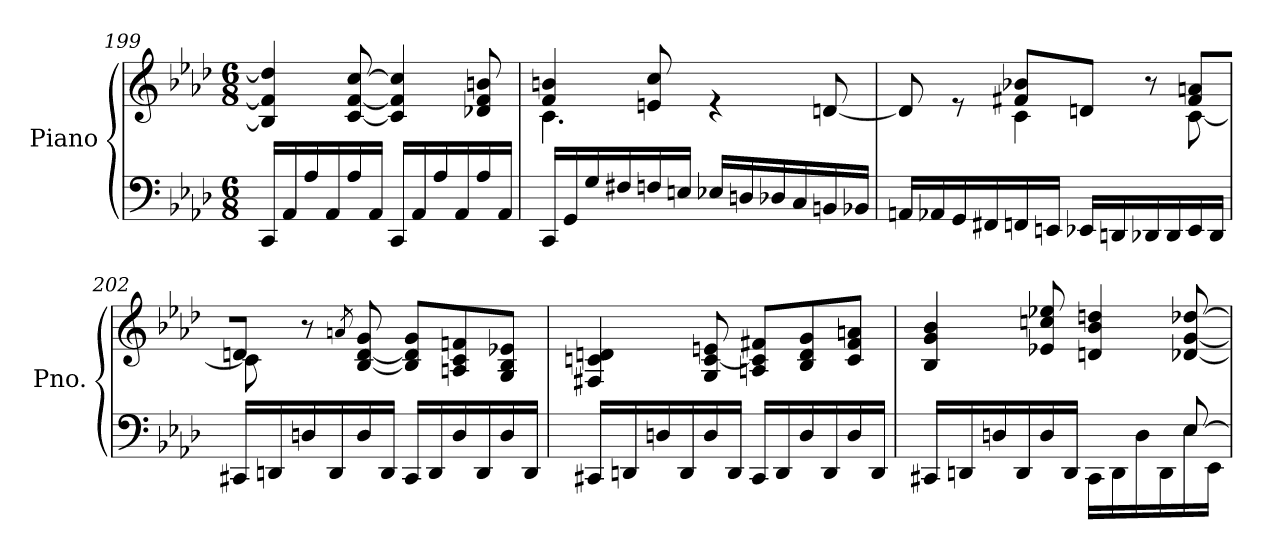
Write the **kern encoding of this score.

**kern	**kern
*part1	*part1
*staff2	*staff1
*I"Piano	*
*I'Pno.	*
*clefF4	*clefG2
*k[b-e-a-d-]	*k[b-e-a-d-]
*M6/8	*M6/8
=199	=199
16CC/LL	4B/] 4f/] 4dd/]
16AA-/	.
16A-/	.
16AA-/	.
16A-/	[8c/ [8f/ [8cc/
16AA-/JJ	.
16CC/LL	4c/] 4f/] 4cc/]
16AA-/	.
16A-/	.
16AA-/	.
16A-/	8d-X/ 8f/ 8bn/
16AA-/JJ	.
=200	=200
*	*^
16CC/LL	4f/ 4bn/	4.c\
16GG/	.	.
16G/	.	.
16F#X/	.	.
16Fn/	8en/ 8cc/	.
16En/JJ	.	.
16E-X/LL	4re	4.rcyy
16Dn/	.	.
16D-X/	.	.
16C/	.	.
16BBn/	[8dn/	.
16BB-X/JJ	.	.
!!LO:LB:g=z	!!
=201	=201	=201
16AAn/LL	8d/]	4rAyy
16AA-X/	.	.
16GG/	8re	.
16FF#X/	.	.
16FFn/	8f#X/ 8b-X/L	4c\
16EEn/JJ	.	.
16EE-X/LL	8dn/J	.
16DDn/	.	.
16DD-X/	8r	8reyy
16DD-/	.	.
16EE-/	8f#/ 8an/L	[8c\
16DD-/JJ	.	.
=202	=202	=202
16CC#X/LL	8dn/J	8c\]
16DDn/	.	.
16Dn/	8r	8rcyy
16DD/	.	.
.	8qan/	.
16D/	[8B-/ [8d/ 8g/	2rAyy
16DD/JJ	.	.
16CC#/LL	8B-/] 8d/] 8g/L	.
16DD/	.	.
16D/	8An/ 8c/ 8fn/	.
16DD/	.	.
16D/	8G/ 8B-/ 8e-X/J	.
16DD/JJ	.	.
*	*v	*v
=203	=203
16CC#X/LL	4F#X/ 4cn/ 4dn/
16DDn/	.
16Dn/	.
16DD/	.
16D/	8G/ [8c/ 8en/
16DD/JJ	.
16CC#/LL	8An/ 8c/] 8f#X/L
16DD/	.
16D/	8B-/ 8d/ 8g/
16DD/	.
16D/	8c/ 8f#/ 8an/J
16DD/JJ	.
!!LO:PB:g=z
=204	=204
*^	*
16CC#X/LL	4.rFFFyy	4B-/ 4g/ 4b-/
16DDn/	.	.
16Dn/	.	.
16DD/	.	.
16D/	.	8e-X/ 8ccn/ 8ee-X/
16DD/JJ	.	.
4ryy	16CC#\LL	4dn/ 4b-/ 4ddn/
.	16DD\	.
.	16D\	.
.	16DD\	.
[8E-/	16E-\	[8d-X/ [8g/ [8dd-X/
.	16EE-\JJ	.
*v	*v	*
=	=
*-	*-
